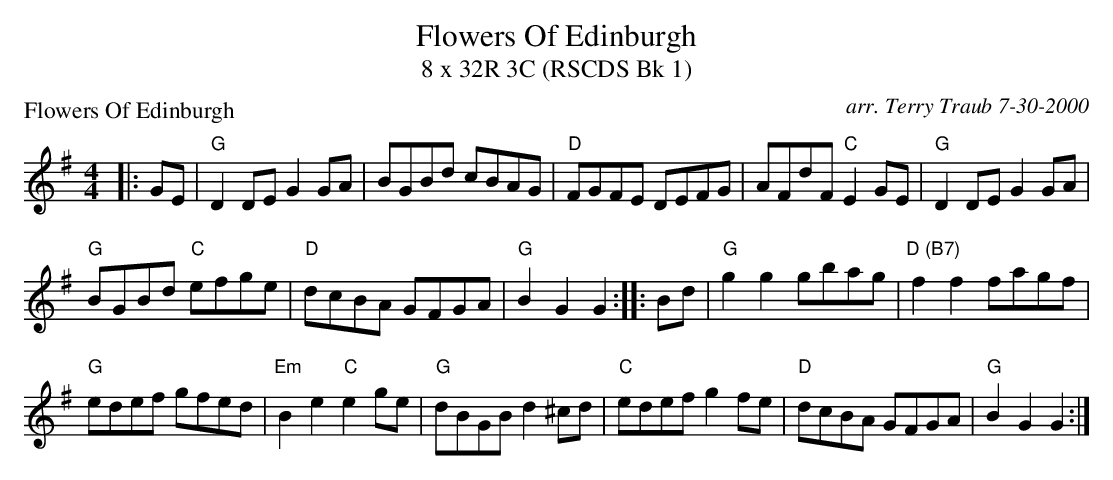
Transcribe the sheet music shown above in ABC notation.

X:1
T: Flowers Of Edinburgh
T: 8 x 32R 3C (RSCDS Bk 1)
P: Flowers Of Edinburgh
C: arr. Terry Traub 7-30-2000
M: 4/4
K: G
L: 1/8
|: GE|"G"D2 DE G2 GA|BGBd cBAG|"D"FGFE DEFG|AFdF "C"E2 GE|"G"D2 DE G2 GA|
"G"BGBd "C"efge|"D"dcBA GFGA|"G"B2 G2 G2 :||: Bd|"G"g2 g2 gbag|"D (B7)"f2 f2 fagf|
"G"edef gfed|"Em"B2 e2 "C"e2 ge|"G"dBGB d2 ^cd|"C"edef g2 fe|"D"dcBA GFGA|"G"B2 G2 G2 :|
